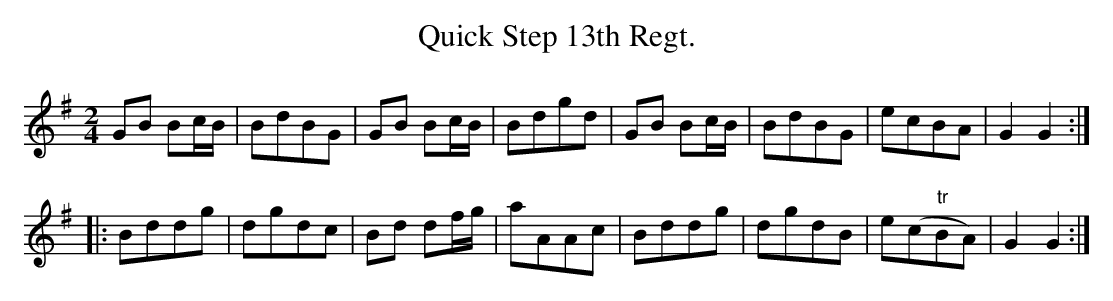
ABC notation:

X:1
T:Quick Step 13th Regt.
M:2/4
L:1/8
K:G
GB Bc/B/| BdBG| GB Bc/B/| Bdgd|\
GB Bc/B/| BdBG| ecBA| G2 G2 ::
Bddg| dgdc| Bd df/g/| aAAc|\
Bddg| dgdB| e(c"tr"BA)| G2G2:|
